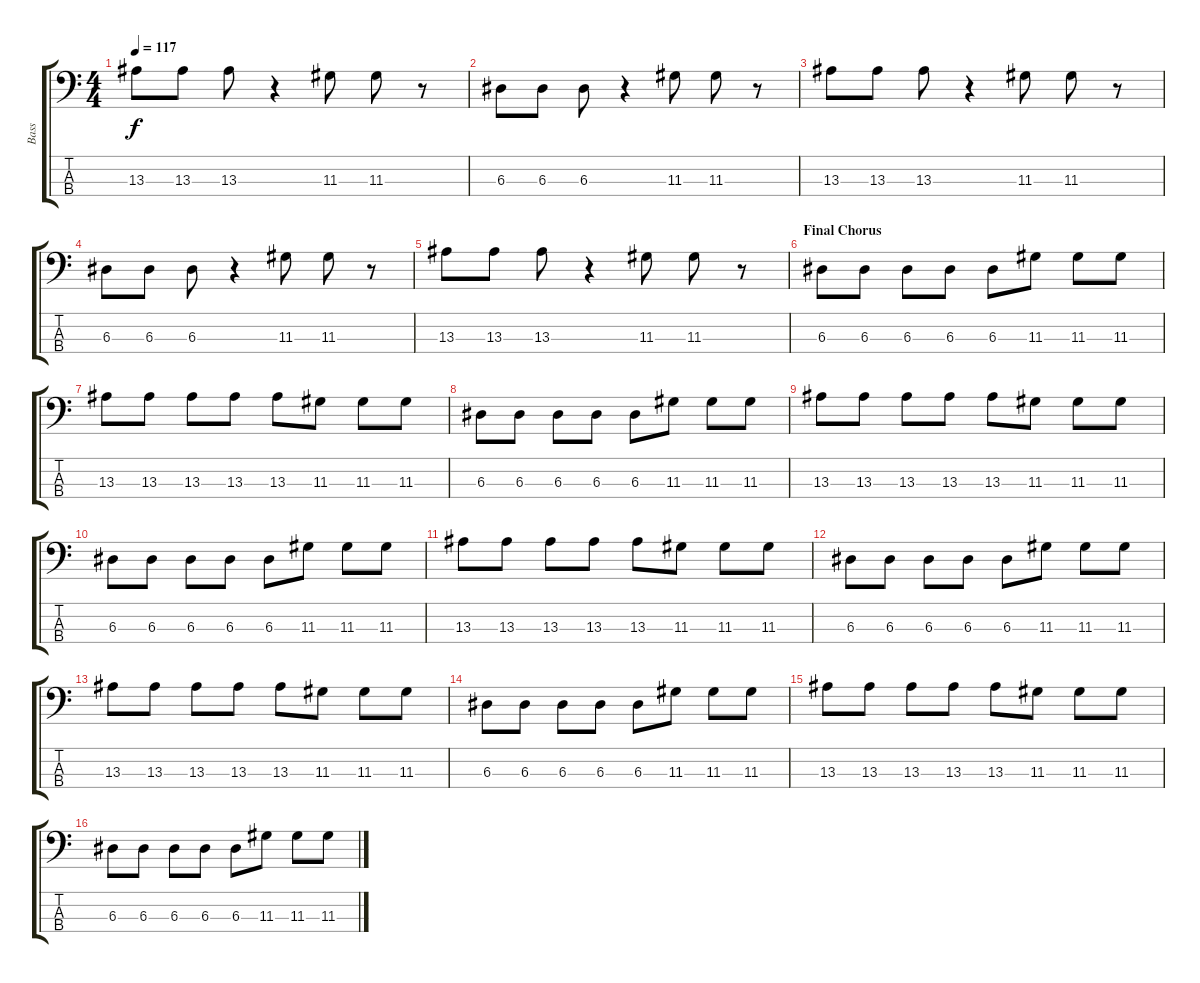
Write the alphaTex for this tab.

\track ("Bass" "Bass") {instrument electricbassfinger}
\staff {score tabs}
\tuning (G2 D2 A1 E1) {hide}
\ts (4 4)
\tempo 117
\clef f4
\ks c
13.3.8{dy f} 13.3.8 13.3.8 r.4 11.3.8 11.3.8 r.8 |
6.3.8 6.3.8 6.3.8 r.4 11.3.8 11.3.8 r.8 |
13.3.8 13.3.8 13.3.8 r.4 11.3.8 11.3.8 r.8 |
6.3.8 6.3.8 6.3.8 r.4 11.3.8 11.3.8 r.8 |
13.3.8 13.3.8 13.3.8 r.4 11.3.8 11.3.8 r.8 |
\section ("" "Final Chorus")
6.3.8 6.3.8 6.3.8 6.3.8 6.3.8 11.3.8 11.3.8 11.3.8 |
13.3.8 13.3.8 13.3.8 13.3.8 13.3.8 11.3.8 11.3.8 11.3.8 |
6.3.8 6.3.8 6.3.8 6.3.8 6.3.8 11.3.8 11.3.8 11.3.8 |
13.3.8 13.3.8 13.3.8 13.3.8 13.3.8 11.3.8 11.3.8 11.3.8 |
6.3.8 6.3.8 6.3.8 6.3.8 6.3.8 11.3.8 11.3.8 11.3.8 |
13.3.8 13.3.8 13.3.8 13.3.8 13.3.8 11.3.8 11.3.8 11.3.8 |
6.3.8 6.3.8 6.3.8 6.3.8 6.3.8 11.3.8 11.3.8 11.3.8 |
13.3.8 13.3.8 13.3.8 13.3.8 13.3.8 11.3.8 11.3.8 11.3.8 |
6.3.8 6.3.8 6.3.8 6.3.8 6.3.8 11.3.8 11.3.8 11.3.8 |
13.3.8 13.3.8 13.3.8 13.3.8 13.3.8 11.3.8 11.3.8 11.3.8 |
6.3.8 6.3.8 6.3.8 6.3.8 6.3.8 11.3.8 11.3.8 11.3.8
